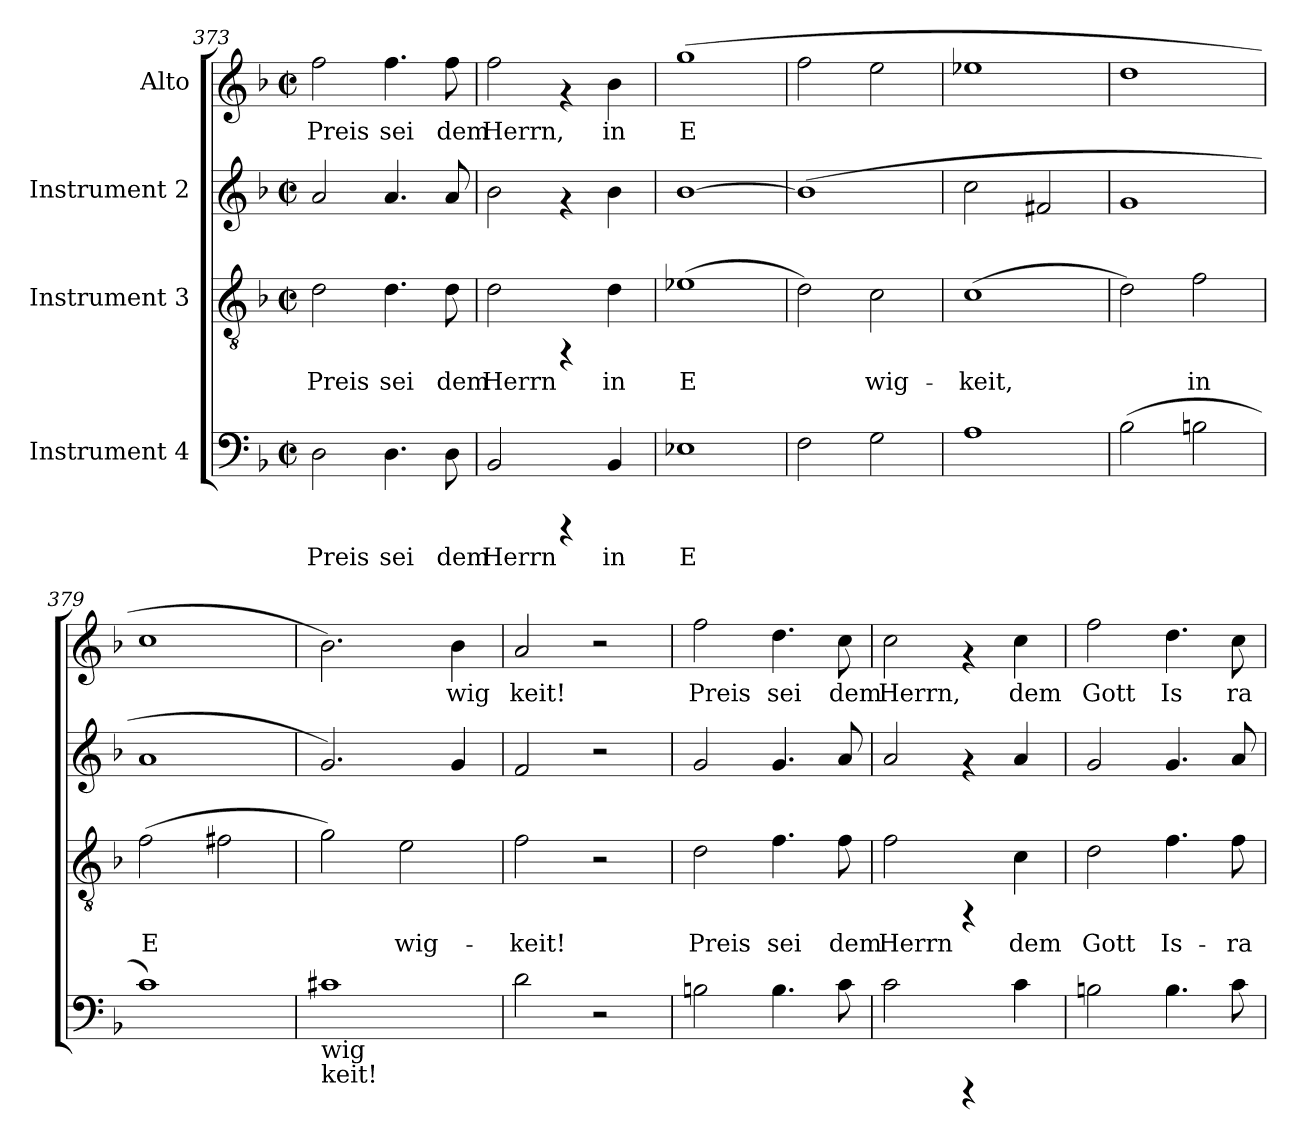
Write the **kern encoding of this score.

**kern	**text	**kern	**text	**kern	**text	**kern	**text
*part4	*part4	*part3	*part3	*part2	*part2	*part1	*part1
*staff4	*staff4	*staff3	*staff3	*staff2	*staff2	*staff1	*staff1
*I"Instrument 4	*	*I"Instrument 3	*	*I"Instrument 2	*	*I"Alto	*
*clefF4	*	*clefGv2	*	*clefG2	*	*clefG2	*
*k[b-]	*	*k[b-]	*	*k[b-]	*	*k[b-]	*
*F:	*	*F:	*	*F:	*	*F:	*
*M2/2	*	*M2/2	*	*M2/2	*	*M2/2	*
*met(c|)	*	*met(c|)	*	*met(c|)	*	*met(c|)	*
=373	=373	=373	=373	=373	=373	=373	=373
!	!LO:LY:b:cj	!	!LO:LY:b:cj	!	!LO:LY:b:cj	!	!LO:LY:b:cj
2D\	Preis	2d\	Preis	2a/	.	2ff\	Preis
!	!LO:LY:b:cj	!	!LO:LY:b:cj	!	!LO:LY:b:cj	!	!LO:LY:b:cj
4.D\	sei	4.d\	sei	4.a/	.	4.ff\	sei
!	!LO:LY:b:cj	!	!LO:LY:b:cj	!	!LO:LY:b:cj	!	!LO:LY:b:cj
8D\	dem	8d\	dem	8a/	.	8ff\	dem
=374	=374	=374	=374	=374	=374	=374	=374
!	!LO:LY:b:cj	!	!LO:LY:b:cj	!	!LO:LY:b:cj	!	!LO:LY:b:cj
2BB-/	Herrn	2d\	Herrn	2b-\	.	2ff\	Herrn,
4rCCC	.	4rFF	.	4rf	.	4rf	.
!	!LO:LY:b:cj	!	!LO:LY:b:cj	!	!LO:LY:b:cj	!	!LO:LY:b:cj
4BB-/	in	4d\	in	4b-\	.	4b-\	in
=375	=375	=375	=375	=375	=375	=375	=375
!	!LO:LY:b:cj	!	!LO:LY:b:cj	!	!LO:LY:b:cj	!	!LO:LY:b:cj
1E-X	E	(>1e-X	E-	[>1b-	.	(>1gg	E
=376	=376	=376	=376	=376	=376	=376	=376
!	!LO:LY:b:cj	!	!LO:LY:b:cj	!	!LO:LY:b:cj	!	!LO:LY:b:cj
2F\	.	2d\)	--	(>1b-]	.	2ff\	.
!	!LO:LY:b:cj	!	!LO:LY:b:cj	!	!	!	!LO:LY:b:cj
2G\	.	2c\	-wig-	.	.	2ee\	.
=377	=377	=377	=377	=377	=377	=377	=377
!	!LO:LY:b:cj	!	!LO:LY:b:cj	!	!LO:LY:b:cj	!	!LO:LY:b:cj
1A	.	(>1c	-keit,	2cc\	.	1ee-X	.
!	!	!	!	!	!LO:LY:b:cj	!	!
.	.	.	.	2f#X/	.	.	.
!!LO:PB:g=z
=378	=378	=378	=378	=378	=378	=378	=378
!	!LO:LY:b:cj	!	!LO:LY:b:cj	!	!LO:LY:b:cj	!	!LO:LY:b:cj
(>2B-\	.	2d\)	.	1g	.	1dd	.
!	!LO:LY:b:cj	!	!LO:LY:b:cj	!	!	!	!
2Bn\	.	2f\	in	.	.	.	.
=379	=379	=379	=379	=379	=379	=379	=379
!	!LO:LY:b:cj	!	!LO:LY:b:cj	!	!LO:LY:b:cj	!	!LO:LY:b:cj
1c)	.	(>2f\	E-	1a	.	1cc	.
!	!	!	!LO:LY:b:cj	!	!	!	!
.	.	2f#X\	--	.	.	.	.
=380	=380	=380	=380	=380	=380	=380	=380
!LO:TX:b:t=wig	!	!	!	!	!	!	!
!LO:TX:b:t=keit!	!	!	!	!	!	!	!
!	!LO:LY:b:cj	!	!LO:LY:b:cj	!	!LO:LY:b:cj	!	!LO:LY:b:cj
1c#X	.	2g\)	--	2.g/)	.	2.b-\)	.
!	!	!	!LO:LY:b:cj	!	!	!	!
.	.	2e\	-wig-	.	.	.	.
!	!	!	!	!	!LO:LY:b:cj	!	!LO:LY:b:cj
.	.	.	.	4g/	.	4b-\	wig
=381	=381	=381	=381	=381	=381	=381	=381
!	!LO:LY:b:cj	!	!LO:LY:b:cj	!	!LO:LY:b:cj	!	!LO:LY:b:cj
2d\	.	2f\	-keit!	2f/	.	2a/	keit!
2r	.	2r	.	2r	.	2r	.
=382	=382	=382	=382	=382	=382	=382	=382
!	!LO:LY:b:cj	!	!LO:LY:b:cj	!	!LO:LY:b:cj	!	!LO:LY:b:cj
2Bn\	.	2d\	Preis	2g/	.	2ff\	Preis
!	!LO:LY:b:cj	!	!LO:LY:b:cj	!	!LO:LY:b:cj	!	!LO:LY:b:cj
4.B\	.	4.f\	sei	4.g/	.	4.dd\	sei
!	!LO:LY:b:cj	!	!LO:LY:b:cj	!	!LO:LY:b:cj	!	!LO:LY:b:cj
8c\	.	8f\	dem	8a/	.	8cc\	dem
=383	=383	=383	=383	=383	=383	=383	=383
!	!LO:LY:b:cj	!	!LO:LY:b:cj	!	!LO:LY:b:cj	!	!LO:LY:b:cj
2c\	.	2f\	Herrn	2a/	.	2cc\	Herrn,
4rCCC	.	4rFF	.	4rf	.	4rf	.
!	!LO:LY:b:cj	!	!LO:LY:b:cj	!	!LO:LY:b:cj	!	!LO:LY:b:cj
4c\	.	4c\	dem	4a/	.	4cc\	dem
=384	=384	=384	=384	=384	=384	=384	=384
!	!LO:LY:b:cj	!	!LO:LY:b:cj	!	!LO:LY:b:cj	!	!LO:LY:b:cj
2Bn\	.	2d\	Gott	2g/	.	2ff\	Gott
!	!LO:LY:b:cj	!	!LO:LY:b:cj	!	!LO:LY:b:cj	!	!LO:LY:b:cj
4.B\	.	4.f\	Is-	4.g/	.	4.dd\	Is
!	!LO:LY:b:cj	!	!LO:LY:b:cj	!	!LO:LY:b:cj	!	!LO:LY:b:cj
8c\	.	8f\	-ra-	8a/	.	8cc\	ra
=	=	=	=	=	=	=	=
*-	*-	*-	*-	*-	*-	*-	*-
